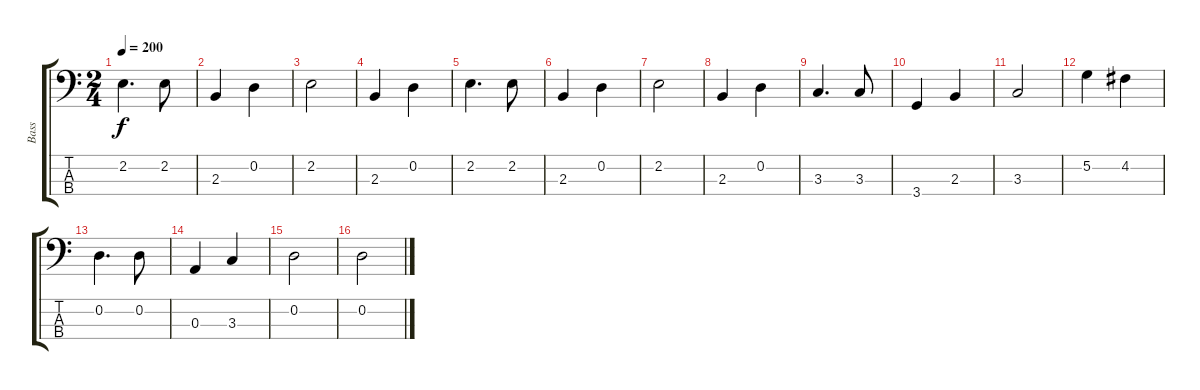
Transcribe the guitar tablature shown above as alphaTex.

\track ("Bass" "Bass") {instrument electricbassfinger}
\staff {score tabs}
\tuning (G2 D2 A1 E1) {hide}
\ts (2 4)
\tempo 200
\clef f4
\ks c
2.2.4{d dy f} 2.2.8 |
2.3.4 0.2.4 |
2.2.2 |
2.3.4 0.2.4 |
2.2.4{d} 2.2.8 |
2.3.4 0.2.4 |
2.2.2 |
2.3.4 0.2.4 |
3.3.4{d} 3.3.8 |
3.4.4 2.3.4 |
3.3.2 |
5.2.4 4.2.4 |
0.2.4{d} 0.2.8 |
0.3.4 3.3.4 |
0.2.2 |
0.2.2
